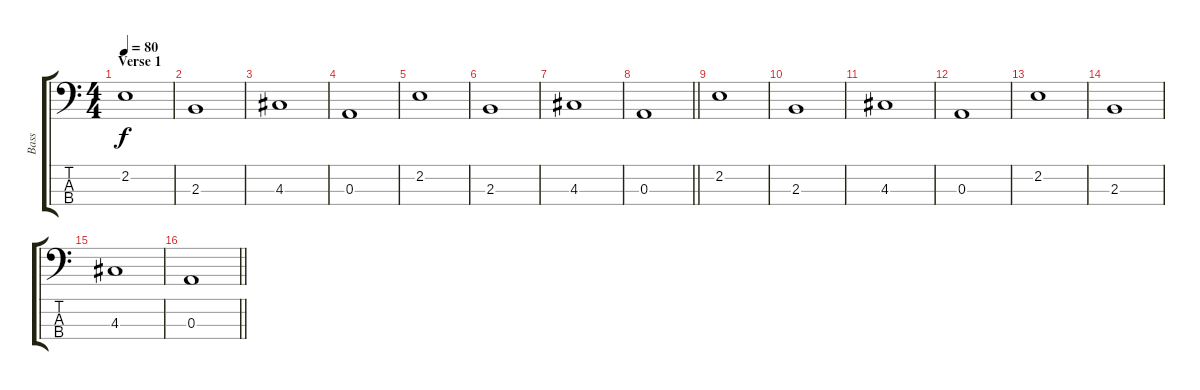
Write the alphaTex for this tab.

\track ("Bass" "Bass") {instrument electricbassfinger}
\staff {score tabs}
\tuning (G2 D2 A1 E1) {hide}
\ts (4 4)
\section ("" "Verse 1")
\tempo 80
\clef f4
\ks c
2.2.1{dy f} |
2.3.1 |
4.3.1 |
0.3.1 |
2.2.1 |
2.3.1 |
4.3.1 |
\barLineRight lightlight
0.3.1 |
\section ("" "")
2.2.1 |
2.3.1 |
4.3.1 |
0.3.1 |
2.2.1 |
2.3.1 |
4.3.1 |
\barLineRight lightlight
0.3.1
